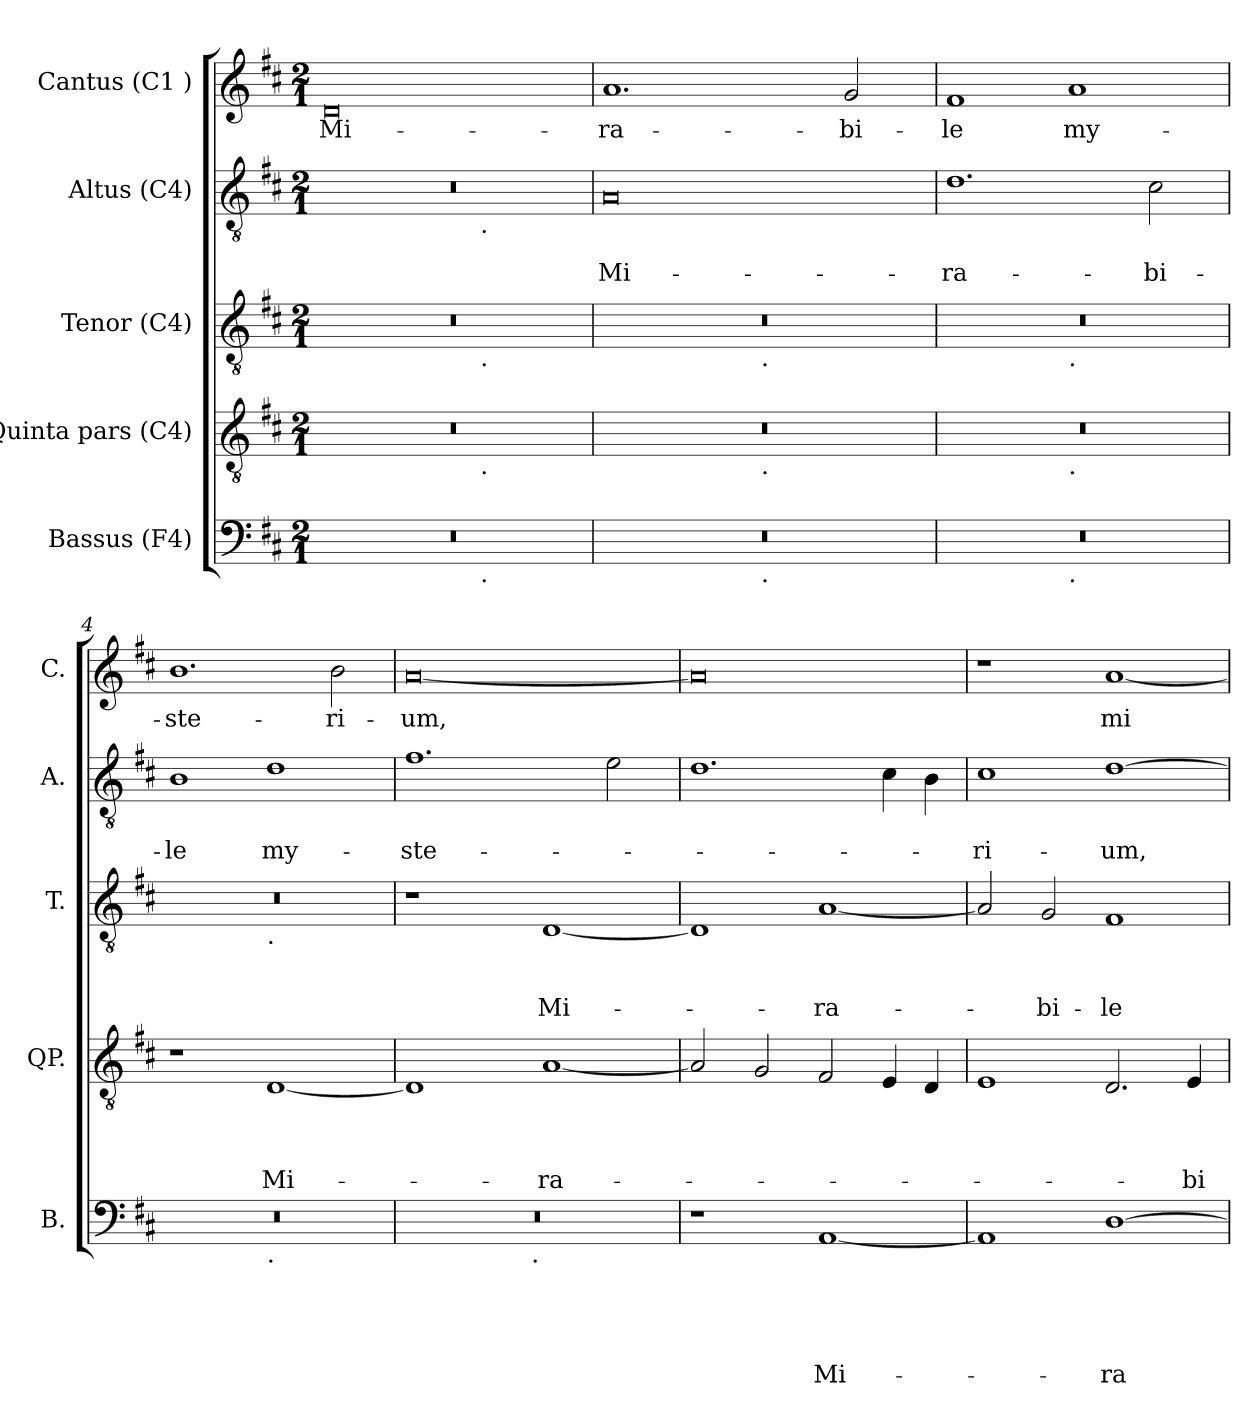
**kern	**text	**text	**text	**text	**text	**kern	**text	**text	**text	**text	**kern	**text	**text	**text	**kern	**text	**text	**kern	**text
*part5	*part5	*part5	*part5	*part5	*part5	*part4	*part4	*part4	*part4	*part4	*part3	*part3	*part3	*part3	*part2	*part2	*part2	*part1	*part1
*staff5	*staff5	*staff5	*staff5	*staff5	*staff5	*staff4	*staff4	*staff4	*staff4	*staff4	*staff3	*staff3	*staff3	*staff3	*staff2	*staff2	*staff2	*staff1	*staff1
*I"Bassus (F4)	*	*	*	*	*	*I"Quinta pars (C4)	*	*	*	*	*I"Tenor (C4)	*	*	*	*I"Altus (C4)	*	*	*I"Cantus (C1 )	*
*I'B.	*	*	*	*	*	*I'QP.	*	*	*	*	*I'T.	*	*	*	*I'A.	*	*	*I'C.	*
*clefF4	*	*	*	*	*	*clefGv2	*	*	*	*	*clefGv2	*	*	*	*clefGv2	*	*	*clefG2	*
*k[f#c#]	*	*	*	*	*	*k[f#c#]	*	*	*	*	*k[f#c#]	*	*	*	*k[f#c#]	*	*	*k[f#c#]	*
*D:	*	*	*	*	*	*D:	*	*	*	*	*D:	*	*	*	*D:	*	*	*D:	*
*M2/1	*	*	*	*	*	*M2/1	*	*	*	*	*M2/1	*	*	*	*M2/1	*	*	*M2/1	*
=1	=1	=1	=1	=1	=1	=1	=1	=1	=1	=1	=1	=1	=1	=1	=1	=1	=1	=1	=1
!	!	!	!	!	!	!	!	!	!	!	!	!	!	!	!	!	!	!	!LO:LY:b:rj
*^	*	*	*	*	*	*^	*	*	*	*	*^	*	*	*	*^	*	*	*	*
0r	1ryy	.	.	.	.	.	0r	1ryy	.	.	.	.	0r	1ryy	.	.	.	0r	1ryy	.	.	0d	Mi-
.	8ryy	.	.	.	.	.	.	8ryy	.	.	.	.	.	8ryy	.	.	.	.	8ryy	.	.	.	.
!	!	!	!	!	!	!	!	!	!	!	!	!	!	!	!	!	!	!	!LO:TX:b:t=.	!	!	!	!
!	!	!	!	!	!	!	!	!	!	!	!	!	!	!LO:TX:b:t=.	!	!	!	!	!	!	!	!	!
!	!	!	!	!	!	!	!	!LO:TX:b:t=.	!	!	!	!	!	!	!	!	!	!	!	!	!	!	!
!	!LO:TX:b:t=.	!	!	!	!	!	!	!	!	!	!	!	!	!	!	!	!	!	!	!	!	!	!
.	2..ryy	.	.	.	.	.	.	2..ryy	.	.	.	.	.	2..ryy	.	.	.	.	2..ryy	.	.	.	.
=2	=2	=2	=2	=2	=2	=2	=2	=2	=2	=2	=2	=2	=2	=2	=2	=2	=2	=2	=2	=2	=2	=2	=2
!	!	!	!	!	!	!	!	!	!	!	!	!	!	!	!	!	!	!	!	!	!LO:LY:b:rj	!	!LO:LY:b
*	*	*	*	*	*	*	*	*	*	*	*	*	*	*	*	*	*	*v	*v	*	*	*	*
0r	2ryy	.	.	.	.	.	0r	2ryy	.	.	.	.	0r	2ryy	.	.	.	0A	.	Mi-	1.a	-ra-
.	4...ryy	.	.	.	.	.	.	4...ryy	.	.	.	.	.	4...ryy	.	.	.	.	.	.	.	.
!	!	!	!	!	!	!	!	!	!	!	!	!	!	!LO:TX:b:t=.	!	!	!	!	!	!	!	!
!	!	!	!	!	!	!	!	!LO:TX:b:t=.	!	!	!	!	!	!	!	!	!	!	!	!	!	!
!	!LO:TX:b:t=.	!	!	!	!	!	!	!	!	!	!	!	!	!	!	!	!	!	!	!	!	!
.	1ryy	.	.	.	.	.	.	1ryy	.	.	.	.	.	1ryy	.	.	.	.	.	.	.	.
!	!	!	!	!	!	!	!	!	!	!	!	!	!	!	!	!	!	!	!	!	!	!LO:LY:b
.	.	.	.	.	.	.	.	.	.	.	.	.	.	.	.	.	.	.	.	.	2g/	-bi-
.	32ryy	.	.	.	.	.	.	32ryy	.	.	.	.	.	32ryy	.	.	.	.	.	.	.	.
=3	=3	=3	=3	=3	=3	=3	=3	=3	=3	=3	=3	=3	=3	=3	=3	=3	=3	=3	=3	=3	=3	=3
!	!	!	!	!	!	!	!	!	!	!	!	!	!	!	!	!	!	!	!	!LO:LY:b	!	!LO:LY:b
0r	1ryy	.	.	.	.	.	0r	1ryy	.	.	.	.	0r	1ryy	.	.	.	1.d	.	-ra-	1f#	-le
!	!	!	!	!	!	!	!	!	!	!	!	!	!	!LO:TX:b:t=.	!	!	!	!	!	!	!	!
!	!	!	!	!	!	!	!	!LO:TX:b:t=.	!	!	!	!	!	!	!	!	!	!	!	!	!	!
!	!LO:TX:b:t=.	!	!	!	!	!	!	!	!	!	!	!	!	!	!	!	!	!	!	!	!	!
!	!	!	!	!	!	!	!	!	!	!	!	!	!	!	!	!	!	!	!	!	!	!LO:LY:b
.	1ryy	.	.	.	.	.	.	1ryy	.	.	.	.	.	1ryy	.	.	.	.	.	.	1a	my-
!	!	!	!	!	!	!	!	!	!	!	!	!	!	!	!	!	!	!	!	!LO:LY:b	!	!
.	.	.	.	.	.	.	.	.	.	.	.	.	.	.	.	.	.	2c#\	.	-bi-	.	.
=4	=4	=4	=4	=4	=4	=4	=4	=4	=4	=4	=4	=4	=4	=4	=4	=4	=4	=4	=4	=4	=4	=4
!	!	!	!	!	!	!	!	!	!	!	!	!	!	!	!	!	!	!	!	!LO:LY:b	!	!LO:LY:b
*	*	*	*	*	*	*	*v	*v	*	*	*	*	*	*	*	*	*	*	*	*	*	*
0r	1ryy	.	.	.	.	.	1r	.	.	.	.	0r	1ryy	.	.	.	1B	.	-le	1.b	-ste-
!	!	!	!	!	!	!	!	!	!	!	!	!	!LO:TX:b:t=.	!	!	!	!	!	!	!	!
!	!LO:TX:b:t=.	!	!	!	!	!	!	!	!	!	!	!	!	!	!	!	!	!	!	!	!
!	!	!	!	!	!	!	!	!	!	!	!LO:LY:b	!	!	!	!	!	!	!	!LO:LY:b	!	!
.	1ryy	.	.	.	.	.	[<1D	.	.	.	Mi-	.	1ryy	.	.	.	1d	.	my-	.	.
!	!	!	!	!	!	!	!	!	!	!	!	!	!	!	!	!	!	!	!	!	!LO:LY:b
.	.	.	.	.	.	.	.	.	.	.	.	.	.	.	.	.	.	.	.	2b\	-ri-
=5	=5	=5	=5	=5	=5	=5	=5	=5	=5	=5	=5	=5	=5	=5	=5	=5	=5	=5	=5	=5	=5
!	!	!	!	!	!	!	!	!	!	!	!	!	!	!	!	!	!	!	!LO:LY:b	!	!LO:LY:b
*	*	*	*	*	*	*	*	*	*	*	*	*v	*v	*	*	*	*	*	*	*	*
0r	2ryy	.	.	.	.	.	1D]	.	.	.	.	1r	.	.	.	1.f#	.	-ste-	[<0a	-um,
.	4...ryy	.	.	.	.	.	.	.	.	.	.	.	.	.	.	.	.	.	.	.
!	!LO:TX:b:t=.	!	!	!	!	!	!	!	!	!	!	!	!	!	!	!	!	!	!	!
.	1ryy	.	.	.	.	.	.	.	.	.	.	.	.	.	.	.	.	.	.	.
!	!	!	!	!	!	!	!	!	!	!	!LO:LY:b	!	!	!	!LO:LY:b	!	!	!	!	!
.	.	.	.	.	.	.	[<1A	.	.	.	-ra-	[<1D	.	.	Mi-	.	.	.	.	.
.	.	.	.	.	.	.	.	.	.	.	.	.	.	.	.	2e\	.	.	.	.
.	32ryy	.	.	.	.	.	.	.	.	.	.	.	.	.	.	.	.	.	.	.
*v	*v	*	*	*	*	*	*	*	*	*	*	*	*	*	*	*	*	*	*	*
!!LO:LB:g=z
=6	=6	=6	=6	=6	=6	=6	=6	=6	=6	=6	=6	=6	=6	=6	=6	=6	=6	=6	=6
1r	.	.	.	.	.	2A/]	.	.	.	.	1D]	.	.	.	1.d	.	.	0a]	.
.	.	.	.	.	.	2G/	.	.	.	.	.	.	.	.	.	.	.	.	.
!	!	!	!	!	!LO:LY:b	!	!	!	!	!	!	!	!	!LO:LY:b	!	!	!	!	!
[<1AA	.	.	.	.	Mi-	2F#/	.	.	.	.	[<1A	.	.	-ra-	.	.	.	.	.
.	.	.	.	.	.	4E/	.	.	.	.	.	.	.	.	4c#\	.	.	.	.
.	.	.	.	.	.	4D/	.	.	.	.	.	.	.	.	4B\	.	.	.	.
=7	=7	=7	=7	=7	=7	=7	=7	=7	=7	=7	=7	=7	=7	=7	=7	=7	=7	=7	=7
!	!	!	!	!	!	!	!	!	!	!	!	!	!	!	!	!	!LO:LY:b	!	!
1AA]	.	.	.	.	.	1E	.	.	.	.	2A/]	.	.	.	1c#	.	-ri-	1r	.
!	!	!	!	!	!	!	!	!	!	!	!	!	!	!LO:LY:b	!	!	!	!	!
.	.	.	.	.	.	.	.	.	.	.	2G/	.	.	-bi-	.	.	.	.	.
!	!	!	!	!	!LO:LY:b	!	!	!	!	!	!	!	!	!LO:LY:b	!	!	!LO:LY:b	!	!LO:LY:b
[>1D	.	.	.	.	-ra-	2.D/	.	.	.	.	1F#	.	.	-le	[>1d	.	-um,	[<1a	mi-
!	!	!	!	!	!	!	!	!	!	!LO:LY:b	!	!	!	!	!	!	!	!	!
.	.	.	.	.	.	4E/	.	.	.	-bi-	.	.	.	.	.	.	.	.	.
=	=	=	=	=	=	=	=	=	=	=	=	=	=	=	=	=	=	=	=
*-	*-	*-	*-	*-	*-	*-	*-	*-	*-	*-	*-	*-	*-	*-	*-	*-	*-	*-	*-
